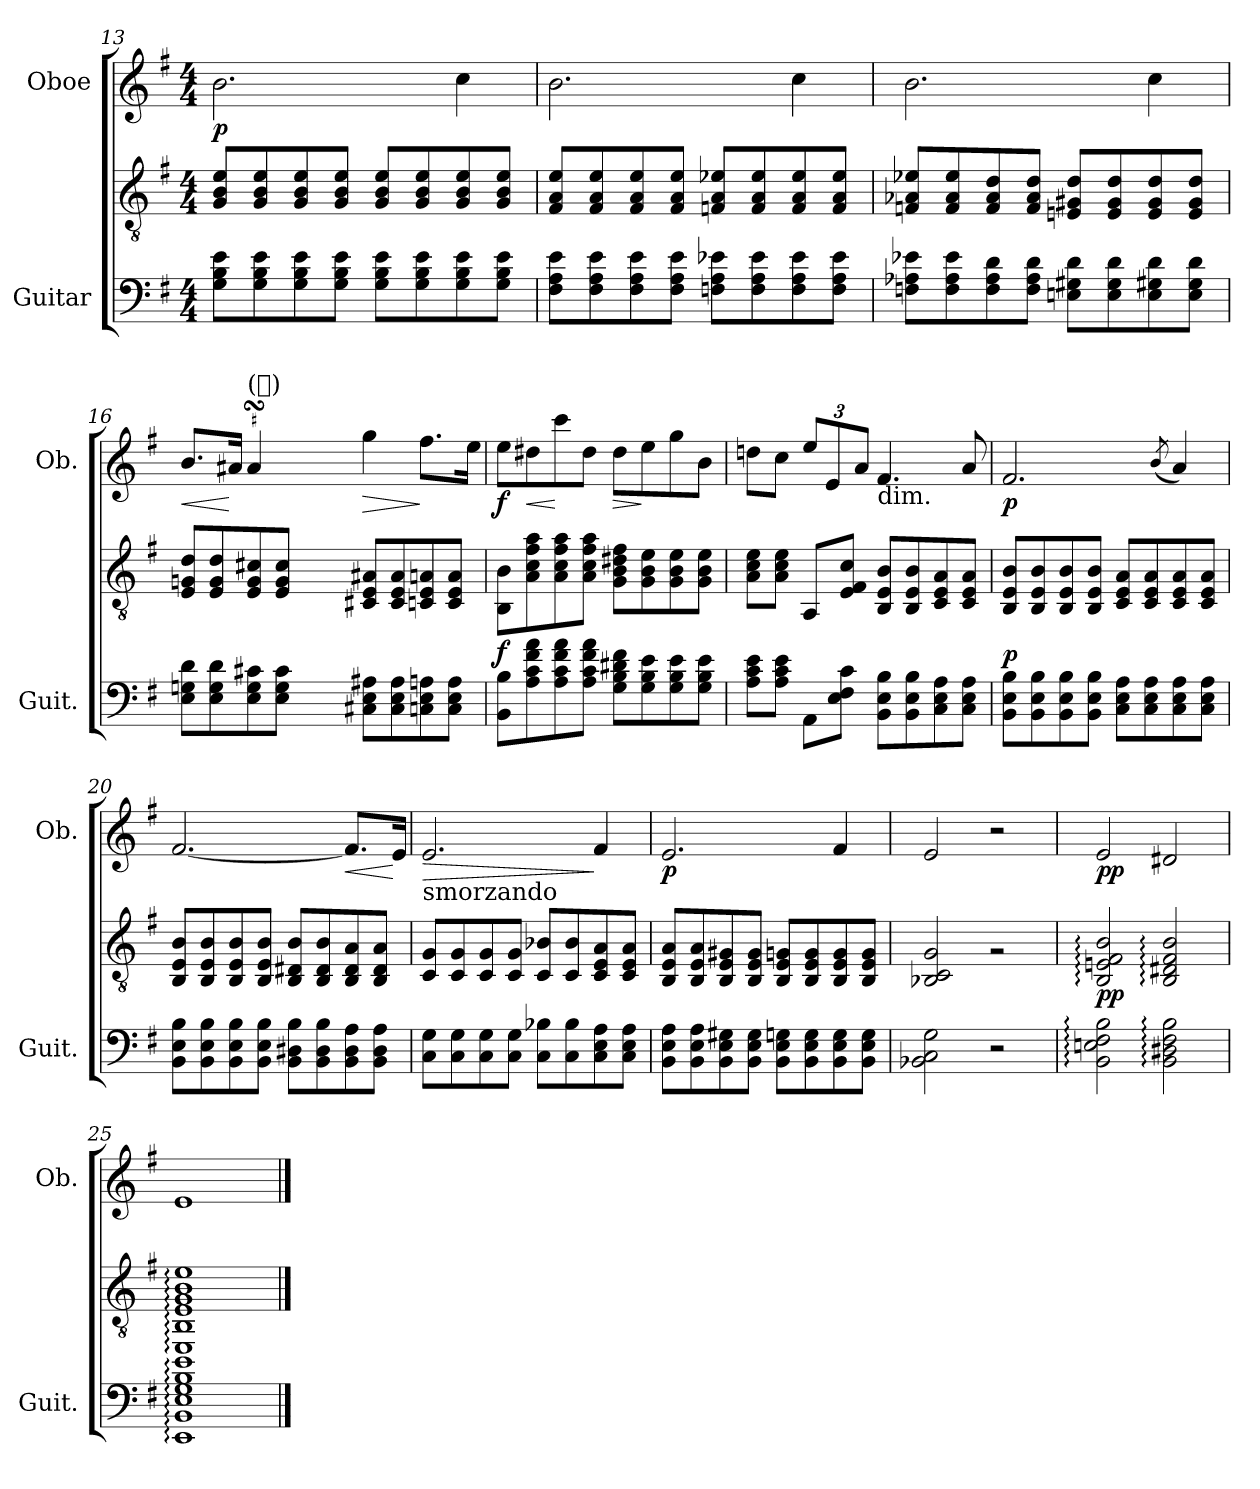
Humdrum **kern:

**kern	**kern	**dynam	**kern	**dynam
*part2	*part2	*part2	*part1	*part1
*staff3	*staff2	*staff2/3	*staff1	*staff1
*I"Guitar	*	*	*I"Oboe	*
*I'Guit.	*	*	*I'Ob.	*
*	*clefGv2	*	*clefG2	*
*k[f#]	*k[f#]	*	*k[f#]	*
*M4/4	*M4/4	*	*M4/4	*
=13	=13	=13	=13	=13
!	!	!	!	!LO:DY:b
8G\ 8B\ 8e\L	8G/ 8B/ 8e/L	.	2.b\	p
8G\ 8B\ 8e\	8G/ 8B/ 8e/	.	.	.
8G\ 8B\ 8e\	8G/ 8B/ 8e/	.	.	.
8G\ 8B\ 8e\J	8G/ 8B/ 8e/J	.	.	.
8G\ 8B\ 8e\L	8G/ 8B/ 8e/L	.	.	.
8G\ 8B\ 8e\	8G/ 8B/ 8e/	.	.	.
8G\ 8B\ 8e\	8G/ 8B/ 8e/	.	4cc\	.
8G\ 8B\ 8e\J	8G/ 8B/ 8e/J	.	.	.
=14	=14	=14	=14	=14
8F#i\ 8Ai\ 8e\L	8F#i/ 8Ai/ 8e/L	.	2.b\	.
8F#\ 8A\ 8e\	8F#/ 8A/ 8e/	.	.	.
8F#\ 8A\ 8e\	8F#/ 8A/ 8e/	.	.	.
8F#\ 8A\ 8e\J	8F#/ 8A/ 8e/J	.	.	.
8F\ 8A\ 8e-Xi\L	8Fni/ 8A/ 8e-Xi/L	.	.	.
8F\ 8A\ 8e-\	8F/ 8A/ 8e-/	.	.	.
8F\ 8A\ 8e-\	8F/ 8A/ 8e-/	.	4cc\	.
8F\ 8A\ 8e-\J	8F/ 8A/ 8e-/J	.	.	.
=15	=15	=15	=15	=15
8Fn\ 8A-X\ 8e-X\L	8Fn/ 8A-Xi/ 8e-X/L	.	2.b\	.
8F\ 8A-\ 8e-\	8F/ 8A-/ 8e-/	.	.	.
8F\ 8A-\ 8d\	8F/ 8A-/ 8di/	.	.	.
8F\ 8A-\ 8d\J	8F/ 8A-/ 8d/J	.	.	.
8En\ 8G#\ 8di\L	8Eni/ 8G#Xi/ 8d/L	.	.	.
8E\ 8G#\ 8d\	8E/ 8G#/ 8d/	.	.	.
8E\ 8G#Xi\ 8d\	8E/ 8G#/ 8d/	.	4cc\	.
8E\ 8G#\ 8d\J	8E/ 8G#/ 8d/J	.	.	.
!!LO:LB:g=z
=16	=16	=16	=16	=16
!	!	!	!	!LO:HP:b
*	*	*	*^	*
8E\ 8Gn\ 8d\L	8E/ 8Gni/ 8d/L	.	8.b/L	4.ryy	<
8E\ 8G\ 8d\	8E/ 8G/ 8d/	.	.	.	.
.	.	.	16a#X/Jk	.	[
!	!	!	!LO:TX:a:t=(𝄪)	!	!
8E\ 8G\ 8c#\	8E/ 8G/ 8c#Xi/	.	4a#sSsS/	.	.
8E\ 8G\ 8c#\J	8E/ 8G/ 8c#/J	.	.	32byy	.
.	.	.	.	32a#yy	.
.	.	.	.	32g##Xyy	.
.	.	.	.	32a#yy	.
!	!	!	!	!	!LO:HP:b
8C#\ 8E\ 8A#\L	8C#X/ 8E/ 8A#X/L	.	4gg\	2ryy	>
8C#\ 8E\ 8A#\	8C#/ 8E/ 8A#/	.	.	.	.
8C\ 8E\ 8A\	8Cni/ 8E/ 8Ani/	.	8.ff#\L	.	]
8C\ 8E\ 8A\J	8C/ 8E/ 8A/J	.	.	.	.
.	.	.	16ee\Jk	.	.
*	*	*	*v	*v	*
=17	=17	=17	=17	=17
!	!	!LO:DY:a=2	!	!LO:DY:b
8BB\ 8B\L	8BB\ 8B\L	f	8ee\L	f
!	!	!	!	!LO:HP:b
8A\ 8c\ 8f#\ 8a\	8A\ 8c\ 8f#\ 8a\	.	8dd#X\	<
8A\ 8c\ 8f#\ 8a\	8A\ 8c\ 8f#\ 8a\	.	8ccc\	[
8A\ 8c\ 8f#\ 8a\J	8A\ 8c\ 8f#\ 8a\J	.	8dd#\J	.
!	!	!	!	!LO:HP:b
8G\ 8B\ 8d#\ 8f#\L	8G\ 8B\ 8d#X\ 8f#\L	.	8dd#\L	>
8G\ 8B\ 8e\	8G\ 8B\ 8ei\	.	8ee\	]
8G\ 8B\ 8e\	8G\ 8B\ 8e\	.	8gg\	.
8G\ 8B\ 8e\J	8G\ 8B\ 8e\J	.	8b\J	.
=18	=18	=18	=18	=18
8A\ 8c\ 8e\L	8Ai\ 8ci\ 8e\L	.	8ddn\L	.
8A\ 8c\ 8e\J	8A\ 8c\ 8e\J	.	8cc\J	.
*	*	*	*Xbrackettup	*
8AA\L	8AA/L	.	12ee/L	.
.	.	.	12e/	.
8E\ 8F#\ 8c\J	8E/ 8F#/ 8c/J	.	.	.
.	.	.	12a/J	.
!	!	!	!LO:TX:b:t=dim.	!
8BB\ 8E\ 8B\L	8BB/ 8E/ 8B/L	.	4.f#/	.
8BB\ 8E\ 8B\	8BB/ 8E/ 8B/	.	.	.
8C\ 8E\ 8A\	8Ci/ 8E/ 8Ai/	.	.	.
8C\ 8E\ 8A\J	8C/ 8E/ 8A/J	.	8a/	.
!!LO:LB:g=z
=19	=19	=19	=19	=19
!	!	!LO:DY:a=2	!	!LO:DY:b
8BB\ 8E\ 8B\L	8BBi/ 8E/ 8Bi/L	p	2.f#/	p
8BB\ 8E\ 8B\	8BB/ 8E/ 8B/	.	.	.
8BB\ 8E\ 8B\	8BB/ 8E/ 8B/	.	.	.
8BB\ 8E\ 8B\J	8BB/ 8E/ 8B/J	.	.	.
8C\ 8E\ 8A\L	8Ci/ 8E/ 8Ai/L	.	.	.
8C\ 8E\ 8A\	8C/ 8E/ 8A/	.	.	.
.	.	.	(8qb/	.
8C\ 8E\ 8A\	8C/ 8E/ 8A/	.	4a/)	.
8C\ 8E\ 8A\J	8C/ 8E/ 8A/J	.	.	.
=20	=20	=20	=20	=20
8BB\ 8E\ 8B\L	8BBi/ 8E/ 8Bi/L	.	[2.f#/	.
8BB\ 8E\ 8B\	8BB/ 8E/ 8B/	.	.	.
8BB\ 8E\ 8B\	8BB/ 8E/ 8B/	.	.	.
8BB\ 8E\ 8B\J	8BB/ 8E/ 8B/J	.	.	.
8BB\ 8D#\ 8B\L	8BB/ 8D#Xi/ 8B/L	.	.	.
8BB\ 8D#\ 8B\	8BB/ 8D#/ 8B/	.	.	.
!	!	!	!	!LO:HP:b
8BB\ 8D#\ 8A\	8BB/ 8D#/ 8A/	.	8.f#/L]	<
8BB\ 8D#\ 8A\J	8BB/ 8D#/ 8A/J	.	.	.
.	.	.	16e/Jk	[
=21	=21	=21	=21	=21
!	!	!	!LO:TX:b:t=smorzando	!
!	!	!	!	!LO:HP:b
8C\ 8G\L	8C/ 8G/L	.	2.e/	>
8C\ 8G\	8C/ 8G/	.	.	.
8C\ 8G\	8C/ 8G/	.	.	.
8C\ 8G\J	8C/ 8G/J	.	.	.
8C\ 8B-\L	8C/ 8B-Xi/L	.	.	.
8C\ 8B-\	8C/ 8B-/	.	.	.
8C\ 8E\ 8A\	8C/ 8Ei/ 8Ai/	.	4f#/	]
8C\ 8E\ 8A\J	8C/ 8E/ 8A/J	.	.	.
!!LO:LB:g=z
=22	=22	=22	=22	=22
!	!	!	!	!LO:DY:b
8BB\ 8E\ 8A\L	8BBi/ 8E/ 8A/L	.	2.e/	p
8BB\ 8E\ 8A\	8BB/ 8E/ 8A/	.	.	.
8BB\ 8E\ 8G#\	8BB/ 8E/ 8G#Xi/	.	.	.
8BB\ 8E\ 8G#\J	8BB/ 8E/ 8G#/J	.	.	.
8BB\ 8E\ 8G\L	8BB/ 8E/ 8Gni/L	.	.	.
8BB\ 8E\ 8G\	8BB/ 8E/ 8G/	.	.	.
8BB\ 8E\ 8G\	8BB/ 8E/ 8G/	.	4f#/	.
8BB\ 8E\ 8G\J	8BB/ 8E/ 8G/J	.	.	.
=23	=23	=23	=23	=23
2BB-\ 2C\ 2G\	2BB-Xi/ 2Ci/ 2G/	.	2e/	.
2r	2rG	.	2r	.
=24	=24	=24	=24	=24
!	!	!LO:DY:b	!	!LO:DY:b
2BB\: 2En\: 2F#\: 2B\:	2BB/: 2En/: 2F#/: 2B/:	pp	2e/	pp
2BB\: 2D#\: 2F#\: 2B\:	2BB/: 2D#X/: 2F#/: 2B/:	.	2d#X/	.
=25	=25	=25	=25	=25
1EE: 1BB: 1E: 1G: 1B: 1e:	1EE: 1BB: 1E: 1G: 1B: 1e:	.	1e	.
==	==	==	==	==
*-	*-	*-	*-	*-
